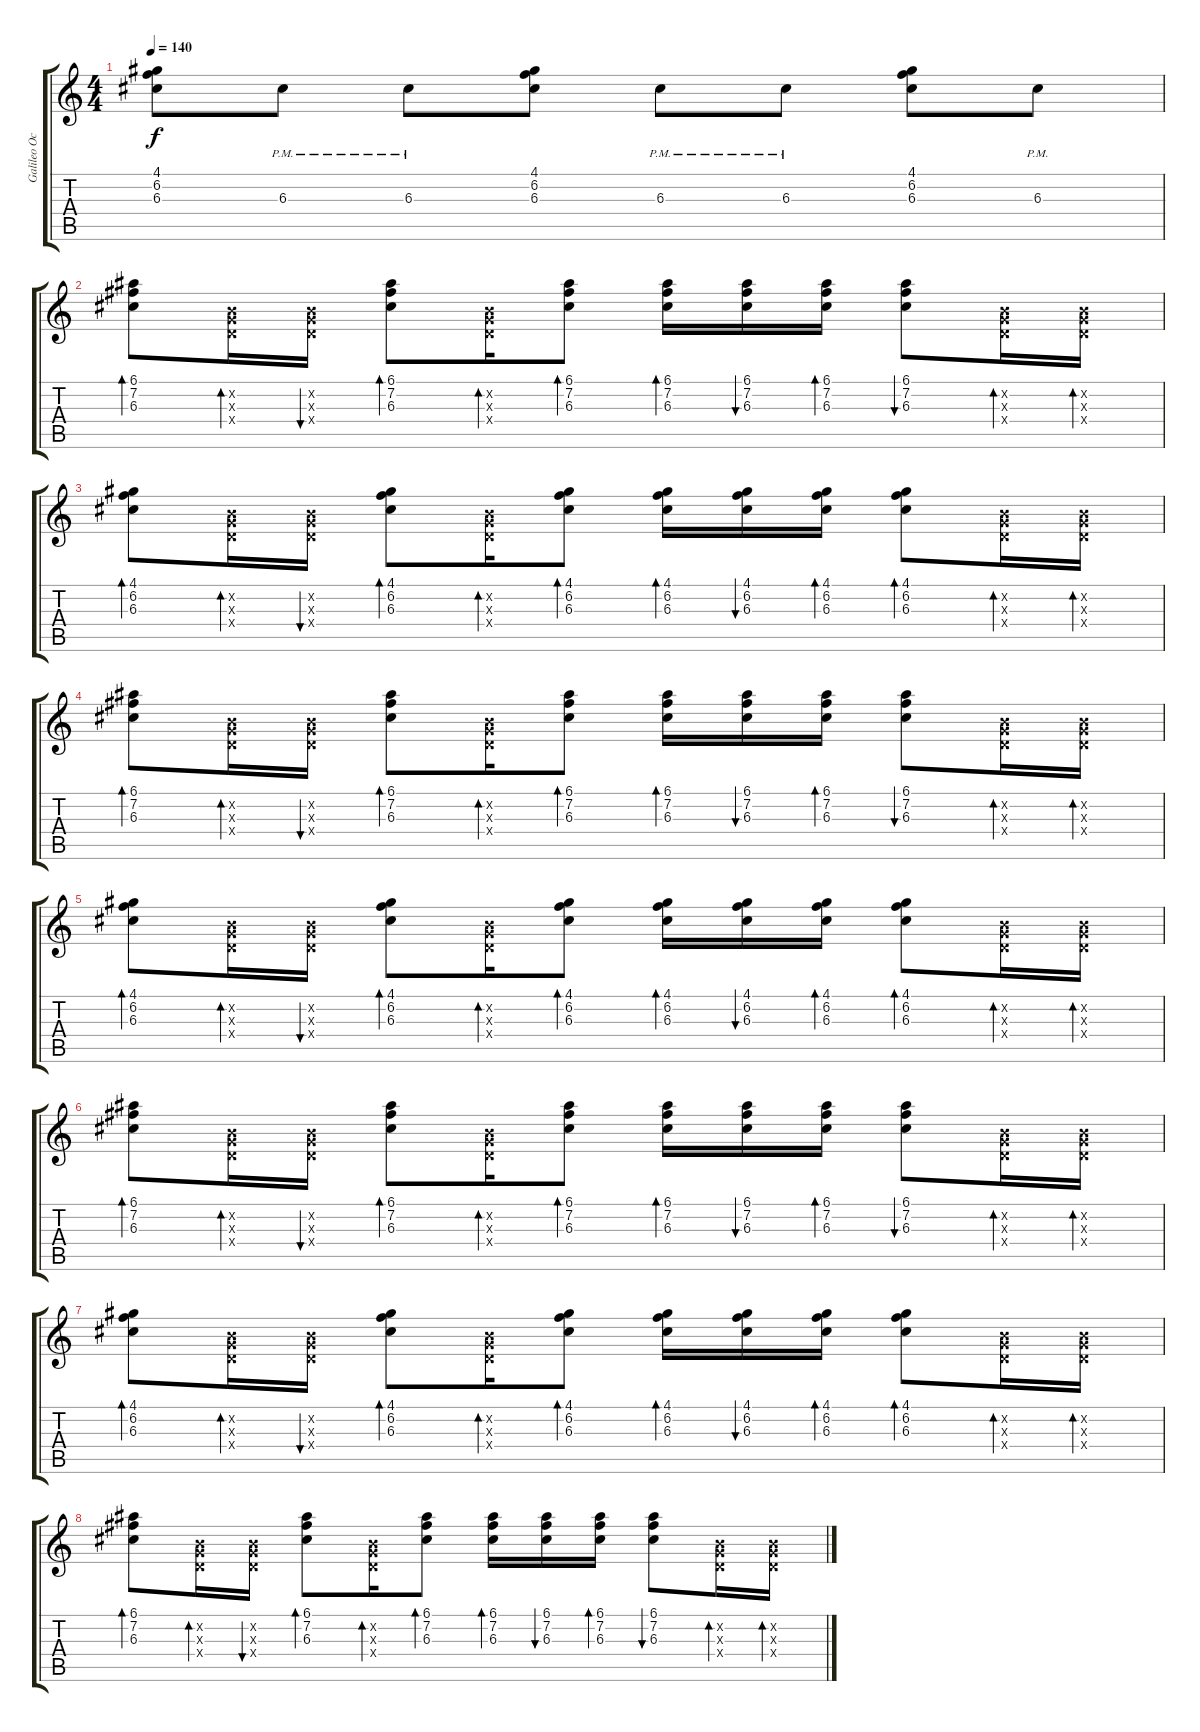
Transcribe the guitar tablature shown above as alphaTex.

\track ("Galileo Ochoa" "Galileo Oc") {instrument overdrivenguitar}
\staff {score tabs}
\tuning (E4 B3 G3 D3 A2 E2) {hide}
\ts (4 4)
\tempo 140
\clef g2
\ks c
(4.1 6.2 6.3).8{dy f} 6.3{pm}.8 6.3{pm}.8 (4.1 6.2 6.3).8 6.3{pm}.8 6.3{pm}.8 (4.1 6.2 6.3).8 6.3{pm}.8 |
(6.1 7.2 6.3).8{bd 60} (0.2{x} 0.3{x} 0.4{x}).16{bd 60} (0.2{x} 0.3{x} 0.4{x}).16{bu 60} (6.1 7.2 6.3).8{bd 60} (0.2{x} 0.3{x} 0.4{x}).16{bd 60} (6.1 7.2 6.3).8{bd 60} (6.1 7.2 6.3).16{bd 60} (6.1 7.2 6.3).16{bu 60} (6.1 7.2 6.3).16{bd 60} (6.1 7.2 6.3).8{bu 60} (0.2{x} 0.3{x} 0.4{x}).16{bd 60} (0.2{x} 0.3{x} 0.4{x}).16{bd 60} |
(4.1 6.2 6.3).8{bd 60} (0.2{x} 0.3{x} 0.4{x}).16{bd 60} (0.2{x} 0.3{x} 0.4{x}).16{bu 60} (4.1 6.2 6.3).8{bd 60} (0.2{x} 0.3{x} 0.4{x}).16{bd 60} (4.1 6.2 6.3).8{bd 60} (4.1 6.2 6.3).16{bd 60} (4.1 6.2 6.3).16{bu 60} (4.1 6.2 6.3).16{bd 60} (4.1 6.2 6.3).8{bd 60} (0.2{x} 0.3{x} 0.4{x}).16{bd 60} (0.2{x} 0.3{x} 0.4{x}).16{bd 60} |
(6.1 7.2 6.3).8{bd 60} (0.2{x} 0.3{x} 0.4{x}).16{bd 60} (0.2{x} 0.3{x} 0.4{x}).16{bu 60} (6.1 7.2 6.3).8{bd 60} (0.2{x} 0.3{x} 0.4{x}).16{bd 60} (6.1 7.2 6.3).8{bd 60} (6.1 7.2 6.3).16{bd 60} (6.1 7.2 6.3).16{bu 60} (6.1 7.2 6.3).16{bd 60} (6.1 7.2 6.3).8{bu 60} (0.2{x} 0.3{x} 0.4{x}).16{bd 60} (0.2{x} 0.3{x} 0.4{x}).16{bd 60} |
(4.1 6.2 6.3).8{bd 60} (0.2{x} 0.3{x} 0.4{x}).16{bd 60} (0.2{x} 0.3{x} 0.4{x}).16{bu 60} (4.1 6.2 6.3).8{bd 60} (0.2{x} 0.3{x} 0.4{x}).16{bd 60} (4.1 6.2 6.3).8{bd 60} (4.1 6.2 6.3).16{bd 60} (4.1 6.2 6.3).16{bu 60} (4.1 6.2 6.3).16{bd 60} (4.1 6.2 6.3).8{bd 60} (0.2{x} 0.3{x} 0.4{x}).16{bd 60} (0.2{x} 0.3{x} 0.4{x}).16{bd 60} |
(6.1 7.2 6.3).8{bd 60} (0.2{x} 0.3{x} 0.4{x}).16{bd 60} (0.2{x} 0.3{x} 0.4{x}).16{bu 60} (6.1 7.2 6.3).8{bd 60} (0.2{x} 0.3{x} 0.4{x}).16{bd 60} (6.1 7.2 6.3).8{bd 60} (6.1 7.2 6.3).16{bd 60} (6.1 7.2 6.3).16{bu 60} (6.1 7.2 6.3).16{bd 60} (6.1 7.2 6.3).8{bu 60} (0.2{x} 0.3{x} 0.4{x}).16{bd 60} (0.2{x} 0.3{x} 0.4{x}).16{bd 60} |
(4.1 6.2 6.3).8{bd 60} (0.2{x} 0.3{x} 0.4{x}).16{bd 60} (0.2{x} 0.3{x} 0.4{x}).16{bu 60} (4.1 6.2 6.3).8{bd 60} (0.2{x} 0.3{x} 0.4{x}).16{bd 60} (4.1 6.2 6.3).8{bd 60} (4.1 6.2 6.3).16{bd 60} (4.1 6.2 6.3).16{bu 60} (4.1 6.2 6.3).16{bd 60} (4.1 6.2 6.3).8{bd 60} (0.2{x} 0.3{x} 0.4{x}).16{bd 60} (0.2{x} 0.3{x} 0.4{x}).16{bd 60} |
(6.1 7.2 6.3).8{bd 60} (0.2{x} 0.3{x} 0.4{x}).16{bd 60} (0.2{x} 0.3{x} 0.4{x}).16{bu 60} (6.1 7.2 6.3).8{bd 60} (0.2{x} 0.3{x} 0.4{x}).16{bd 60} (6.1 7.2 6.3).8{bd 60} (6.1 7.2 6.3).16{bd 60} (6.1 7.2 6.3).16{bu 60} (6.1 7.2 6.3).16{bd 60} (6.1 7.2 6.3).8{bu 60} (0.2{x} 0.3{x} 0.4{x}).16{bd 60} (0.2{x} 0.3{x} 0.4{x}).16{bd 60}
